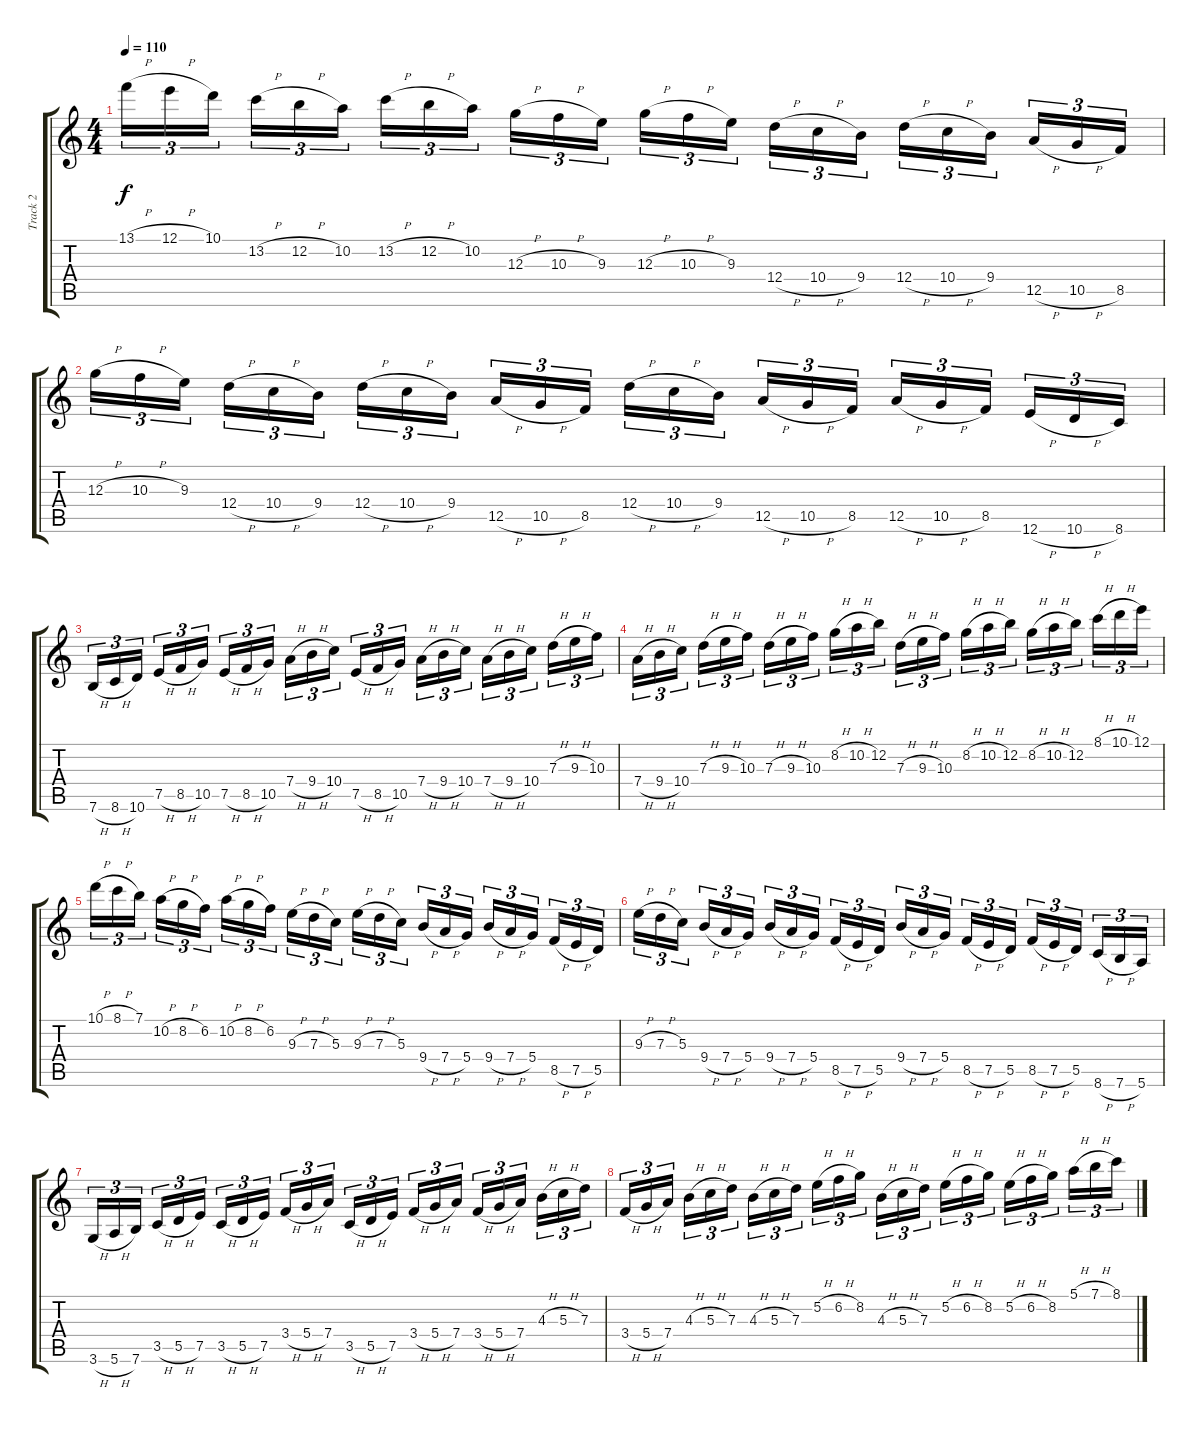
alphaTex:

\track ("Track 2" "Track 2") {instrument distortionguitar}
\staff {score tabs}
\tuning (E4 B3 G3 D3 A2 E2) {hide}
\ts (4 4)
\tempo 110
\clef g2
\ks c
13.1{h}.16{tu (3 2) dy f} 12.1{h}.16{tu (3 2)} 10.1.16{tu (3 2) beam splitsecondary} 13.2{h}.16{tu (3 2)} 12.2{h}.16{tu (3 2)} 10.2.16{tu (3 2)} 13.2{h}.16{tu (3 2)} 12.2{h}.16{tu (3 2)} 10.2.16{tu (3 2) beam splitsecondary} 12.3{h}.16{tu (3 2)} 10.3{h}.16{tu (3 2)} 9.3.16{tu (3 2)} 12.3{h}.16{tu (3 2)} 10.3{h}.16{tu (3 2)} 9.3.16{tu (3 2) beam splitsecondary} 12.4{h}.16{tu (3 2)} 10.4{h}.16{tu (3 2)} 9.4.16{tu (3 2)} 12.4{h}.16{tu (3 2)} 10.4{h}.16{tu (3 2)} 9.4.16{tu (3 2) beam splitsecondary} 12.5{h}.16{tu (3 2)} 10.5{h}.16{tu (3 2)} 8.5.16{tu (3 2)} |
12.3{h}.16{tu (3 2)} 10.3{h}.16{tu (3 2)} 9.3.16{tu (3 2) beam splitsecondary} 12.4{h}.16{tu (3 2)} 10.4{h}.16{tu (3 2)} 9.4.16{tu (3 2)} 12.4{h}.16{tu (3 2)} 10.4{h}.16{tu (3 2)} 9.4.16{tu (3 2) beam splitsecondary} 12.5{h}.16{tu (3 2)} 10.5{h}.16{tu (3 2)} 8.5.16{tu (3 2)} 12.4{h}.16{tu (3 2)} 10.4{h}.16{tu (3 2)} 9.4.16{tu (3 2) beam splitsecondary} 12.5{h}.16{tu (3 2)} 10.5{h}.16{tu (3 2)} 8.5.16{tu (3 2)} 12.5{h}.16{tu (3 2)} 10.5{h}.16{tu (3 2)} 8.5.16{tu (3 2) beam splitsecondary} 12.6{h}.16{tu (3 2)} 10.6{h}.16{tu (3 2)} 8.6.16{tu (3 2)} |
7.6{h}.16{tu (3 2)} 8.6{h}.16{tu (3 2)} 10.6.16{tu (3 2) beam splitsecondary} 7.5{h}.16{tu (3 2)} 8.5{h}.16{tu (3 2)} 10.5.16{tu (3 2)} 7.5{h}.16{tu (3 2)} 8.5{h}.16{tu (3 2)} 10.5.16{tu (3 2) beam splitsecondary} 7.4{h}.16{tu (3 2)} 9.4{h}.16{tu (3 2)} 10.4.16{tu (3 2)} 7.5{h}.16{tu (3 2)} 8.5{h}.16{tu (3 2)} 10.5.16{tu (3 2) beam splitsecondary} 7.4{h}.16{tu (3 2)} 9.4{h}.16{tu (3 2)} 10.4.16{tu (3 2)} 7.4{h}.16{tu (3 2)} 9.4{h}.16{tu (3 2)} 10.4.16{tu (3 2) beam splitsecondary} 7.3{h}.16{tu (3 2)} 9.3{h}.16{tu (3 2)} 10.3.16{tu (3 2)} |
7.4{h}.16{tu (3 2)} 9.4{h}.16{tu (3 2)} 10.4.16{tu (3 2) beam splitsecondary} 7.3{h}.16{tu (3 2)} 9.3{h}.16{tu (3 2)} 10.3.16{tu (3 2)} 7.3{h}.16{tu (3 2)} 9.3{h}.16{tu (3 2)} 10.3.16{tu (3 2) beam splitsecondary} 8.2{h}.16{tu (3 2)} 10.2{h}.16{tu (3 2)} 12.2.16{tu (3 2)} 7.3{h}.16{tu (3 2)} 9.3{h}.16{tu (3 2)} 10.3.16{tu (3 2) beam splitsecondary} 8.2{h}.16{tu (3 2)} 10.2{h}.16{tu (3 2)} 12.2.16{tu (3 2)} 8.2{h}.16{tu (3 2)} 10.2{h}.16{tu (3 2)} 12.2.16{tu (3 2) beam splitsecondary} 8.1{h}.16{tu (3 2)} 10.1{h}.16{tu (3 2)} 12.1.16{tu (3 2)} |
10.1{h}.16{tu (3 2)} 8.1{h}.16{tu (3 2)} 7.1.16{tu (3 2) beam splitsecondary} 10.2{h}.16{tu (3 2)} 8.2{h}.16{tu (3 2)} 6.2.16{tu (3 2)} 10.2{h}.16{tu (3 2)} 8.2{h}.16{tu (3 2)} 6.2.16{tu (3 2) beam splitsecondary} 9.3{h}.16{tu (3 2)} 7.3{h}.16{tu (3 2)} 5.3.16{tu (3 2)} 9.3{h}.16{tu (3 2)} 7.3{h}.16{tu (3 2)} 5.3.16{tu (3 2) beam splitsecondary} 9.4{h}.16{tu (3 2)} 7.4{h}.16{tu (3 2)} 5.4.16{tu (3 2)} 9.4{h}.16{tu (3 2)} 7.4{h}.16{tu (3 2)} 5.4.16{tu (3 2) beam splitsecondary} 8.5{h}.16{tu (3 2)} 7.5{h}.16{tu (3 2)} 5.5.16{tu (3 2)} |
9.3{h}.16{tu (3 2)} 7.3{h}.16{tu (3 2)} 5.3.16{tu (3 2) beam splitsecondary} 9.4{h}.16{tu (3 2)} 7.4{h}.16{tu (3 2)} 5.4.16{tu (3 2)} 9.4{h}.16{tu (3 2)} 7.4{h}.16{tu (3 2)} 5.4.16{tu (3 2) beam splitsecondary} 8.5{h}.16{tu (3 2)} 7.5{h}.16{tu (3 2)} 5.5.16{tu (3 2)} 9.4{h}.16{tu (3 2)} 7.4{h}.16{tu (3 2)} 5.4.16{tu (3 2) beam splitsecondary} 8.5{h}.16{tu (3 2)} 7.5{h}.16{tu (3 2)} 5.5.16{tu (3 2)} 8.5{h}.16{tu (3 2)} 7.5{h}.16{tu (3 2)} 5.5.16{tu (3 2) beam splitsecondary} 8.6{h}.16{tu (3 2)} 7.6{h}.16{tu (3 2)} 5.6.16{tu (3 2)} |
3.6{h}.16{tu (3 2)} 5.6{h}.16{tu (3 2)} 7.6.16{tu (3 2) beam splitsecondary} 3.5{h}.16{tu (3 2)} 5.5{h}.16{tu (3 2)} 7.5.16{tu (3 2)} 3.5{h}.16{tu (3 2)} 5.5{h}.16{tu (3 2)} 7.5.16{tu (3 2) beam splitsecondary} 3.4{h}.16{tu (3 2)} 5.4{h}.16{tu (3 2)} 7.4.16{tu (3 2)} 3.5{h}.16{tu (3 2)} 5.5{h}.16{tu (3 2)} 7.5.16{tu (3 2) beam splitsecondary} 3.4{h}.16{tu (3 2)} 5.4{h}.16{tu (3 2)} 7.4.16{tu (3 2)} 3.4{h}.16{tu (3 2)} 5.4{h}.16{tu (3 2)} 7.4.16{tu (3 2) beam splitsecondary} 4.3{h}.16{tu (3 2)} 5.3{h}.16{tu (3 2)} 7.3.16{tu (3 2)} |
3.4{h}.16{tu (3 2)} 5.4{h}.16{tu (3 2)} 7.4.16{tu (3 2) beam splitsecondary} 4.3{h}.16{tu (3 2)} 5.3{h}.16{tu (3 2)} 7.3.16{tu (3 2)} 4.3{h}.16{tu (3 2)} 5.3{h}.16{tu (3 2)} 7.3.16{tu (3 2) beam splitsecondary} 5.2{h}.16{tu (3 2)} 6.2{h}.16{tu (3 2)} 8.2.16{tu (3 2)} 4.3{h}.16{tu (3 2)} 5.3{h}.16{tu (3 2)} 7.3.16{tu (3 2) beam splitsecondary} 5.2{h}.16{tu (3 2)} 6.2{h}.16{tu (3 2)} 8.2.16{tu (3 2)} 5.2{h}.16{tu (3 2)} 6.2{h}.16{tu (3 2)} 8.2.16{tu (3 2) beam splitsecondary} 5.1{h}.16{tu (3 2)} 7.1{h}.16{tu (3 2)} 8.1.16{tu (3 2)}
